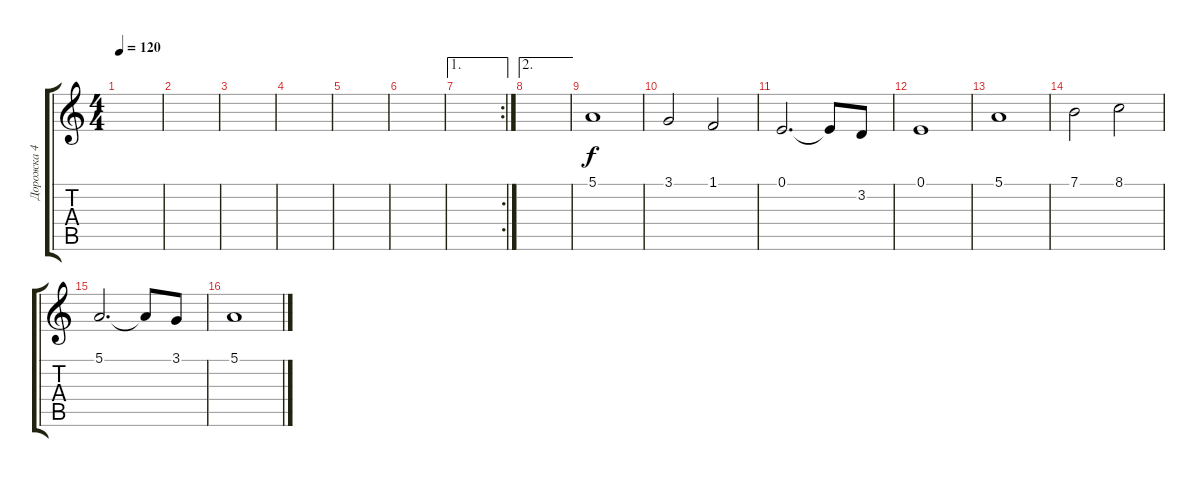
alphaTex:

\track ("Дорожка 4" "Дорожка 4") {instrument lead2sawtooth}
\staff {score tabs}
\tuning (E4 B3 G3 D3 A2 E2) {hide}
\ts (4 4)
\tempo 120
\clef g2
\ks c
|
|
|
|
|
|
\ae 1
\rc 2
|
\ae 2
|
5.1.1 |
3.1.2 1.1.2 |
0.1.2{d} 0.1{t}.8 3.2.8 |
0.1.1 |
5.1.1 |
7.1.2 8.1.2 |
5.1.2{d} 5.1{t}.8 3.1.8 |
5.1.1
